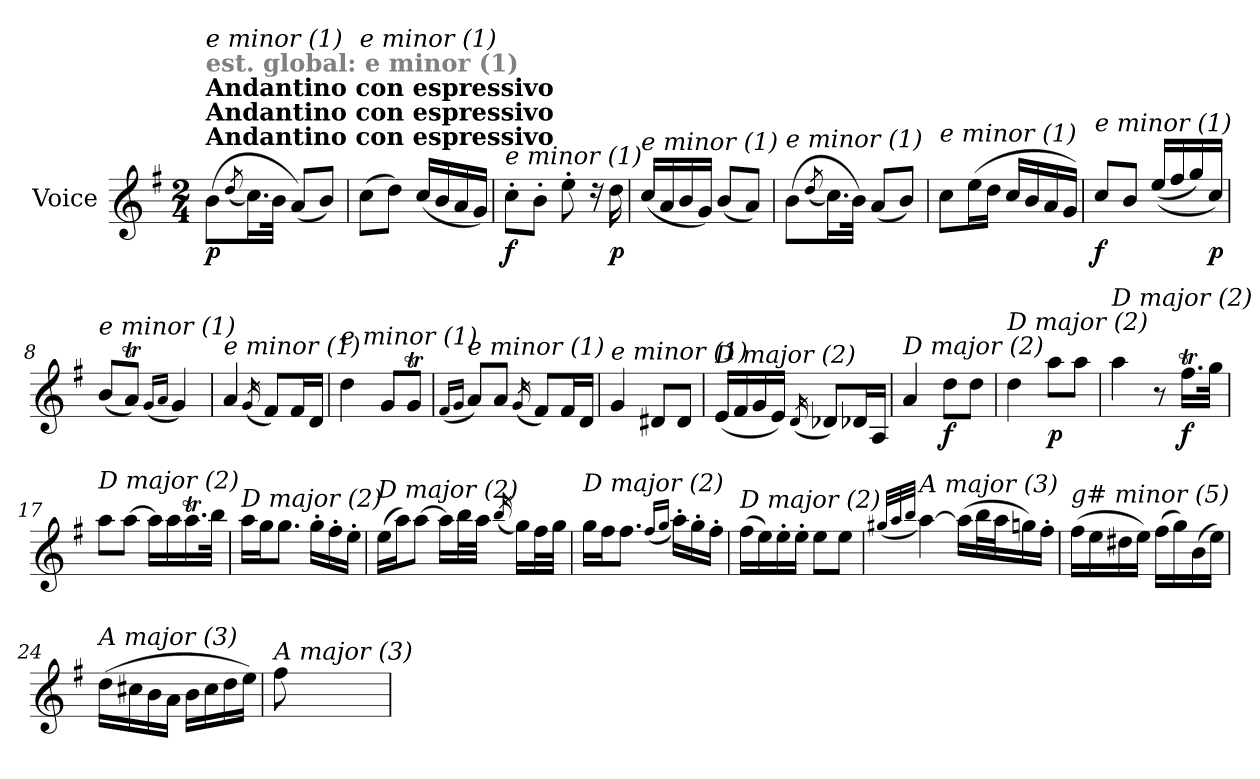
**kern	**dynam
*part1	*part1
*staff1	*staff1
*I"Voice	*
*clefG2	*
*k[f#]	*
*G:	*
*M2/4	*
=1	=1
!LO:TX:a:B:t=Andantino con espressivo	!
!LO:TX:a:B:t=Andantino con espressivo	!
!LO:TX:a:B:t=Andantino con espressivo	!
!LO:TX:a:B:color=#808080:t=est. global&colon; e minor (1)	!
!LO:TX:i:t=e minor (1)	!
!	!LO:DY:b
(>8b\L	p
(<8qdd/	.
16.cc\L)	.
32b\JJk	.
(<8a/L)	.
8b/J)	.
=2	=2
!LO:TX:i:t=e minor (1)	!
(>8cc\L	.
8dd\J)	.
(<16cc/LL	.
16b/	.
16a/	.
16g/JJ)	.
=3	=3
!LO:TX:i:t=e minor (1)	!
!	!LO:DY:b
8cc'>\L	f
8b'>\J	.
8ee'>\	.
16rcc	.
!	!LO:DY:b
16dd\	p
=4	=4
!LO:TX:i:t=e minor (1)	!
(<16cc/LL	.
16a/	.
16b/	.
16g/JJ)	.
(<8b/L	.
8a/J)	.
=5	=5
!LO:TX:i:t=e minor (1)	!
(>8b\L	.
(<8qdd/	.
16.cc\L)	.
32b\JJk)	.
(<8a/L	.
8b/J)	.
!!LO:LB:g=z
=6	=6
!LO:TX:i:t=e minor (1)	!
8cc\L	.
(>16ee\L	.
16dd\JJ	.
16cc/LL	.
16b/	.
16a/	.
16g/JJ)	.
=7	=7
!LO:TX:i:t=e minor (1)	!
!	!LO:DY:b
8cc/L	f
8b/J	.
(<(>16ee/LL	.
16ff#/	.
16gg/)	.
!	!LO:DY:b
16cc/JJ)	p
=8	=8
!LO:TX:i:t=e minor (1)	!
(<8b/L	.
8aT/J)	.
(<16qg/LL	.
16qa/JJ	.
4g/)	.
=9	=9
!LO:TX:i:t=e minor (1)	!
4a/	.
(<16qg/	.
8f#/L)	.
16f#/L	.
16d/JJ	.
=10	=10
!LO:TX:i:t=e minor (1)	!
4dd\	.
8g/L	.
8gT/J	.
!!LO:LB:g=z
=11	=11
(<16qf#/LL	.
16qg/JJ	.
!LO:TX:i:t=e minor (1)	!
8a/L)	.
8a/J	.
(<16qg/	.
8f#/L)	.
16f#/L	.
16d/JJ	.
=12	=12
!LO:TX:i:t=e minor (1)	!
4g/	.
8d#X/L	.
8d#/J	.
=13	=13
!LO:TX:i:t=D major (2)	!
(<16e/LL	.
16f#/	.
16g/	.
16e/JJ)	.
(<16qd/	.
8d-Xi/L)	.
16d-Xi/L	.
16A/JJ	.
=14	=14
!LO:TX:i:t=D major (2)	!
4a/	.
!	!LO:DY:b
8dd\L	f
8dd\J	.
=15	=15
!LO:TX:i:t=D major (2)	!
4dd\	.
!	!LO:DY:b
8aa\L	p
8aa\J	.
=16	=16
!LO:TX:i:t=D major (2)	!
4aa\	.
8r	.
!	!LO:DY:b
16.ff#t\LL	f
32gg\JJk	.
!!LO:LB:g=z
=17	=17
!LO:TX:i:t=D major (2)	!
8aa\L	.
[8aa\J	.
16aa\LL]	.
16aa\	.
16.aaT\	.
32bb\JJk	.
=18	=18
!LO:TX:i:t=D major (2)	!
16aa\LL	.
16gg\J	.
8.gg\J	.
16gg'>\LL	.
16ff#'>\	.
16ee'>\JJ	.
=19	=19
!LO:TX:i:t=D major (2)	!
(>16ee\LL	.
16aa\J)	.
[8aa\J	.
16aa\LL]	.
32bb\L	.
32aa\JJJ	.
(<16qbb/	.
16gg\LL)	.
32ff#\L	.
32gg\JJJ	.
=20	=20
!LO:TX:i:t=D major (2)	!
16gg\LL	.
16ff#\J	.
8.ff#\J	.
(<16qff#/LL	.
16qgg/JJ	.
16aa'>\LL)	.
16gg'>\	.
16ff#'>\JJ	.
!!LO:LB:g=z
=21	=21
!LO:TX:i:t=D major (2)	!
(>16ff#\LL	.
16ee\)	.
16ee'>\	.
16ee'>\JJ	.
8ee\L	.
8ee\J	.
=22	=22
(<32qgg#X/LLL	.
32qaa/	.
32qbb/JJJ	.
!LO:TX:i:t=A major (3)	!
[4aa\)	.
(>16aa\LL]	.
32bb\L	.
32aa\J	.
16ggn\)	.
16ff#'>\JJ	.
=23	=23
!LO:TX:i:t=g# minor (5)	!
(>16ff#\LL	.
16ee\	.
16dd#X\	.
16ee\JJ)	.
(>16ff#\LL	.
16gg\)	.
(>16b\	.
16ee\JJ)	.
=24	=24
!LO:TX:i:t=A major (3)	!
(>16dd\LL	.
16cc#X\	.
16b\	.
16a\JJ	.
16b\LL	.
16cc#\	.
16dd\	.
16ee\JJ)	.
=25	=25
!LO:TX:i:t=A major (3)	!
8ff#\	.
=	=
*-	*-
